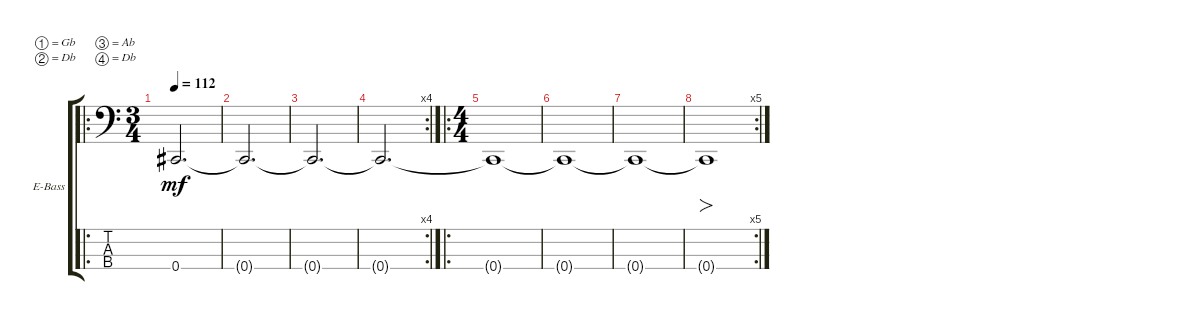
\defaultSystemsLayout 4
\bracketExtendMode groupsimilarinstruments
\firstSystemTrackNameOrientation horizontal
\otherSystemsTrackNameOrientation horizontal
\track ("Electric Bass" "E-Bass") {mute instrument electricbassfinger}
\staff {score tabs}
\tuning (Gb2 Db2 Ab1 Db1)
\ro
\ts (3 4)
\tempo 112
\clef f4
\scale
0.509881
\ks c
0.4{t}.2{d dy mf} |
\scale
0.322917 0.4{t}.2{d} |
\scale
0.322917 0.4{t}.2{d} |
\rc 4
\scale
0.354167 0.4{t}.2{d} |
\ro
\ts (4 4)
\scale
0.509881 0.4{t}.1 |
\scale
0.245059 0.4{t}.1 |
\scale
0.245059 0.4{t}.1 |
\rc 5
0.4{t}.1{fo}
